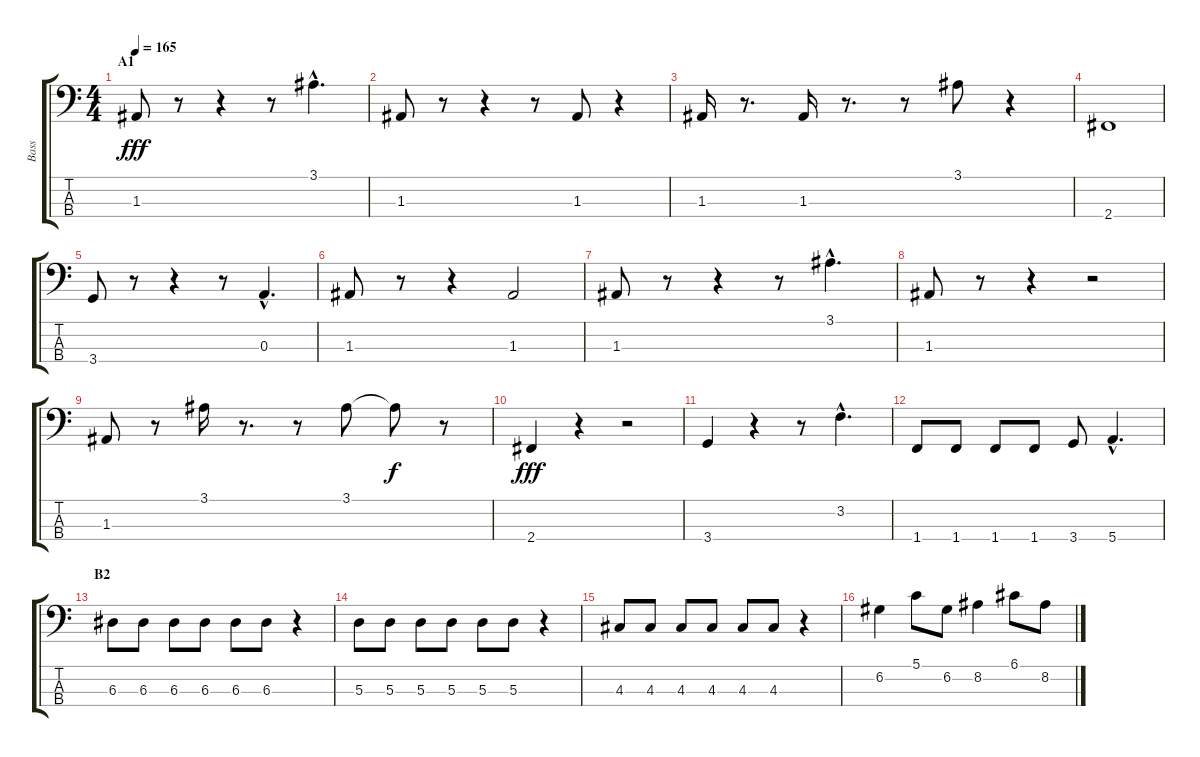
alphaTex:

\track ("Bass" "Bass") {instrument electricbassfinger}
\staff {score tabs}
\tuning (G2 D2 A1 E1) {hide}
\ts (4 4)
\section ("" "A1")
\tempo 165
\clef f4
\ks c
1.3.8{dy fff} r.8 r.4 r.8 3.1{hac}.4{d} |
1.3.8 r.8 r.4 r.8 1.3.8 r.4 |
1.3.16 r.8{d} 1.3.16 r.8{d} r.8 3.1.8 r.4 |
2.4.1 |
3.4.8 r.8 r.4 r.8 0.3{hac}.4{d} |
1.3.8 r.8 r.4 1.3.2 |
1.3.8 r.8 r.4 r.8 3.1{hac}.4{d} |
1.3.8 r.8 r.4 r.2 |
1.3.8 r.8 3.1.16 r.8{d} r.8 3.1.8 3.1{t}.8{dy f} r.8 |
2.4.4{dy fff} r.4 r.2 |
3.4.4 r.4 r.8 3.2{hac}.4{d} |
1.4.8 1.4.8 1.4.8 1.4.8 3.4.8 5.4{hac}.4{d} |
\section ("" "B2")
6.3.8 6.3.8 6.3.8 6.3.8 6.3.8 6.3.8 r.4 |
5.3.8 5.3.8 5.3.8 5.3.8 5.3.8 5.3.8 r.4 |
4.3.8 4.3.8 4.3.8 4.3.8 4.3.8 4.3.8 r.4 |
6.2.4 5.1.8 6.2.8 8.2.4 6.1.8 8.2.8
